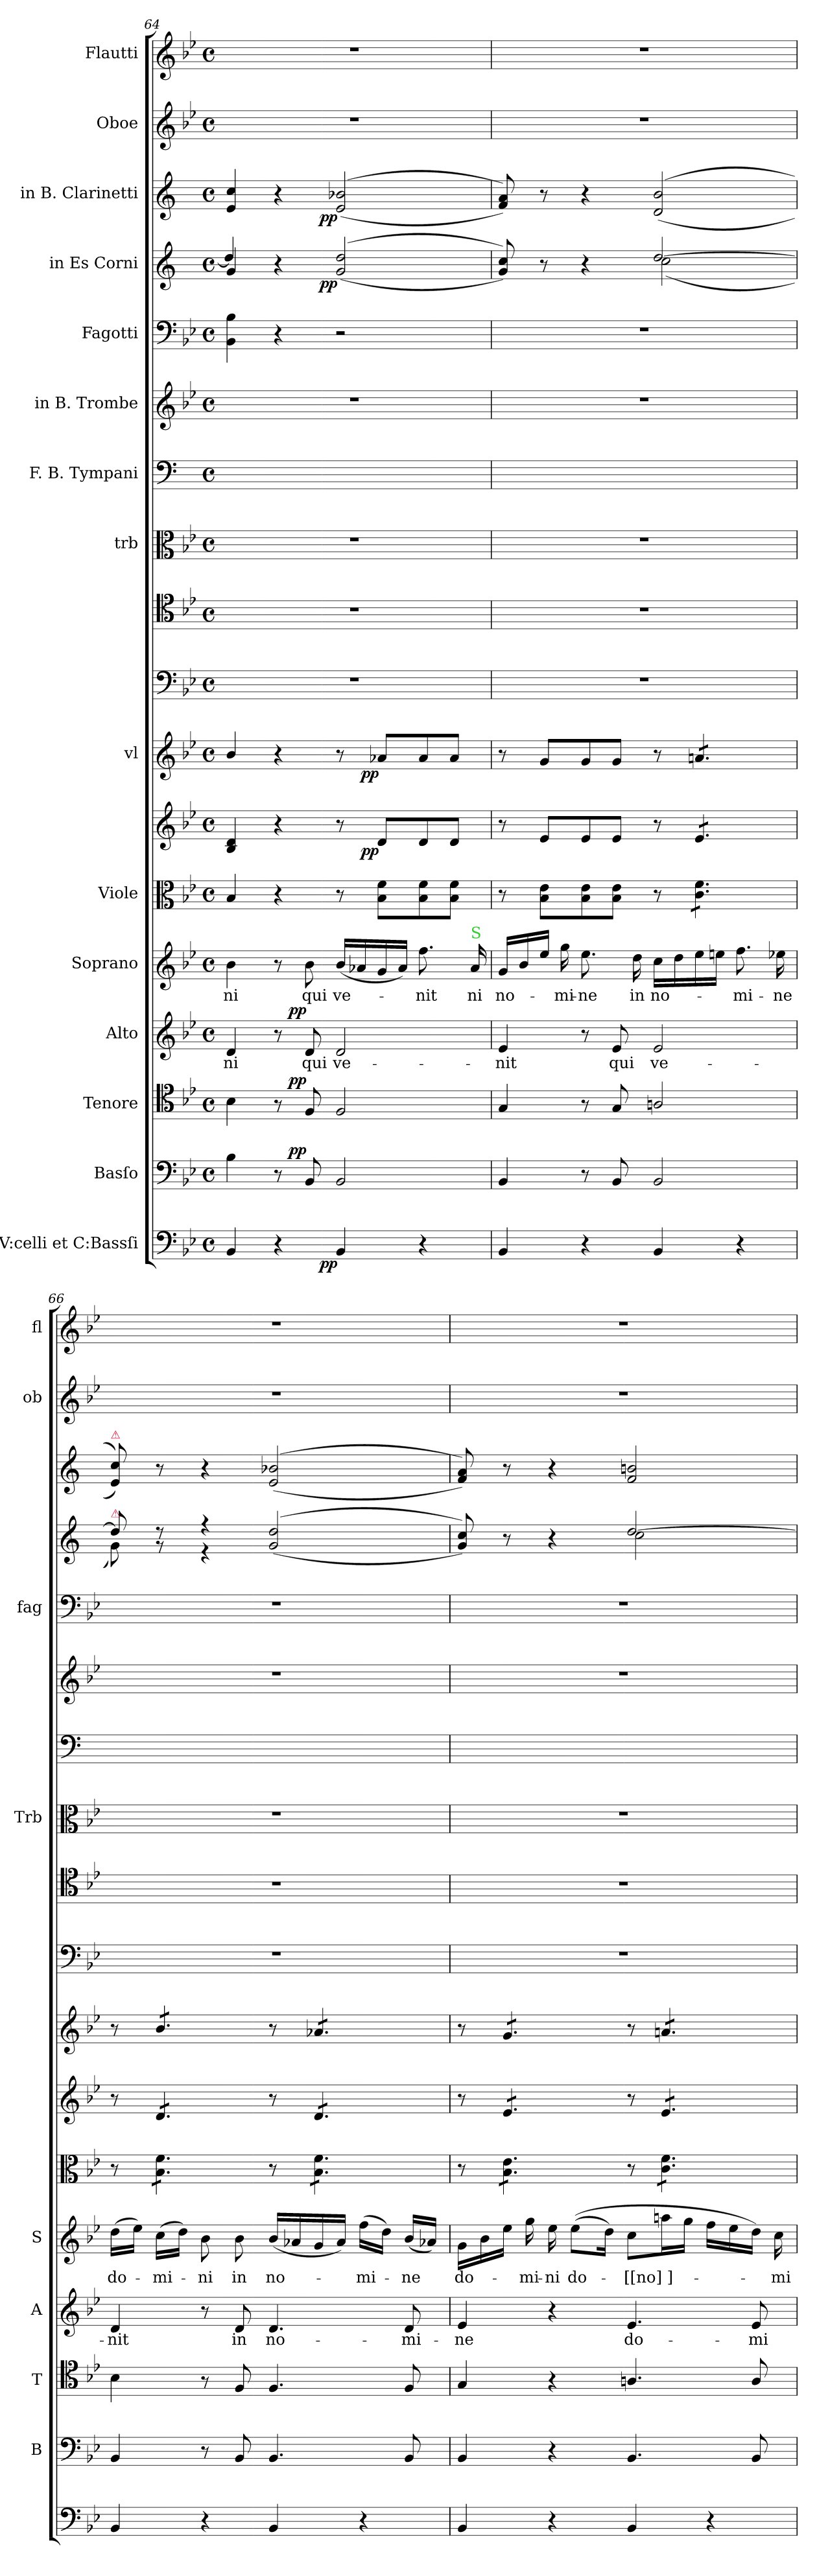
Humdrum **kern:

**kern	**dynam	**kern	**dynam	**kern	**dynam	**kern	**text	**dynam	**kern	**text	**kern	**kern	**dynam	**kern	**dynam	**kern	**kern	**kern	**kern	**kern	**kern	**kern	**dynam	**kern	**dynam	**kern	**kern
*part18	*part18	*part17	*part17	*part16	*part16	*part15	*part15	*part15	*part14	*part14	*part13	*part12	*part12	*part11	*part11	*part10	*part9	*part8	*part7	*part6	*part5	*part4	*part4	*part3	*part3	*part2	*part1
*staff18	*staff18	*staff17	*staff17	*staff16	*staff16	*staff15	*staff15	*staff15	*staff14	*staff14	*staff13	*staff12	*staff12	*staff11	*staff11	*staff10	*staff9	*staff8	*staff7	*staff6	*staff5	*staff4	*staff4	*staff3	*staff3	*staff2	*staff1
*I"V:celli et C:Bassſi	*	*I"Basſo	*	*I"Tenore	*	*I"Alto	*	*	*I"Soprano	*	*I"Viole	*	*	*I"vl	*	*	*	*I"trb	*I"F. B. Tympani	*I"in B. Trombe	*I"Fagotti	*I"in Es Corni	*	*I"in B. Clarinetti	*	*I"Oboe	*I"Flautti
*	*	*I'B	*	*I'T	*	*I'A	*	*	*I'S	*	*	*	*	*	*	*	*	*I'Trb	*	*	*I'fag	*	*	*	*	*I'ob	*I'fl
*clefF4	*	*clefF4	*	*clefC4	*	*clefG2	*	*	*clefG2	*	*clefC3	*clefG2	*	*clefG2	*	*clefF4	*clefC4	*clefC3	*clefF4	*clefG2	*clefF4	*clefG2	*	*clefG2	*	*clefG2	*clefG2
*	*	*	*	*	*	*	*	*	*	*	*	*	*	*	*	*	*	*	*	*	*	*ITrd1c2	*	*ITrd1c2	*	*	*
*k[b-e-]	*	*k[b-e-]	*	*k[b-e-]	*	*k[b-e-]	*	*	*k[b-e-]	*	*k[b-e-]	*k[b-e-]	*	*k[b-e-]	*	*k[b-e-]	*k[b-e-]	*k[b-e-]	*	*k[b-e-]	*k[b-e-]	*k[b-e-]	*	*k[b-e-]	*	*k[b-e-]	*k[b-e-]
*M4/4	*	*M4/4	*	*M4/4	*	*M4/4	*	*	*M4/4	*	*M4/4	*M4/4	*	*M4/4	*	*M4/4	*M4/4	*M4/4	*M4/4	*M4/4	*M4/4	*M4/4	*	*M4/4	*	*M4/4	*M4/4
*met(c)	*	*met(c)	*	*met(c)	*	*met(c)	*	*	*met(c)	*	*met(c)	*met(c)	*	*met(c)	*	*met(c)	*met(c)	*met(c)	*met(c)	*met(c)	*met(c)	*met(c)	*	*met(c)	*	*met(c)	*met(c)
=64	=64	=64	=64	=64	=64	=64	=64	=64	=64	=64	=64	=64	=64	=64	=64	=64	=64	=64	=64	=64	=64	=64	=64	=64	=64	=64	=64
*	*	*	*	*	*	*	*	*	*	*	*	*	*	*	*	*	*	*	*	*	*	*^	*	*	*	*	*
4BB-/	.	4B-\	.	4B-\	.	4d/	-ni	.	4b-\	-ni	4B-/	4B-/ 4d/	.	4b-/	.	1r	1r	1r	1ryy	1r	4BB-\ 4B-\	4f/	4cc/]	.	4d/ 4b-/	.	1r	1r
4r	.	8r	.	8r	.	8r	.	.	8r	.	4r	4r	.	4r	.	.	.	.	.	.	4r	4r	4ryy	.	4r	.	.	.
!	!	!	!LO:DY:a:rj	!	!LO:DY:a:rj	!	!	!LO:DY:a:rj	!	!	!	!	!	!	!	!	!	!	!	!	!	!	!	!	!	!	!	!
.	.	8BB-/	pp	8F/	pp	8d/	qui	pp	8b-\	qui	.	.	.	.	.	.	.	.	.	.	.	.	.	.	.	.	.	.
!	!LO:DY:rj	!	!	!	!	!	!	!	!	!	!	!	!	!	!	!	!	!	!	!	!	!	!	!LO:DY:rj	!	!LO:DY:rj	!	!
4BB-/	pp	2BB-/	.	2F/	.	2d/	ve-	.	(16b-/LL	ve-	8r	8r	.	8r	.	.	.	.	.	.	2r	(<(>2f/ 2cc/	2ryy	pp	(<(>2d/ 2a-X/	pp	.	.
.	.	.	.	.	.	.	.	.	16a-X/	.	.	.	.	.	.	.	.	.	.	.	.	.	.	.	.	.	.	.
!	!	!	!	!	!	!	!	!	!	!	!	!	!LO:DY:rj	!	!LO:DY:rj	!	!	!	!	!	!	!	!	!	!	!	!	!
.	.	.	.	.	.	.	.	.	16g/	.	8B-\ 8f\L	8d/L	pp	8a-X/L	pp	.	.	.	.	.	.	.	.	.	.	.	.	.
.	.	.	.	.	.	.	.	.	16a-/JJ)	.	.	.	.	.	.	.	.	.	.	.	.	.	.	.	.	.	.	.
4r	.	.	.	.	.	.	.	.	8.ff\	-nit	8B-\ 8f\	8d/	.	8a-/	.	.	.	.	.	.	.	.	.	.	.	.	.	.
.	.	.	.	.	.	.	.	.	.	.	8B-\ 8f\J	8d/J	.	8a-/J	.	.	.	.	.	.	.	.	.	.	.	.	.	.
!	!	!	!	!	!	!	!	!	!LO:TX:a:color=limegreen:t=S	!	!	!	!	!	!	!	!	!	!	!	!	!	!	!	!	!	!	!
.	.	.	.	.	.	.	.	.	16a-/	ni	.	.	.	.	.	.	.	.	.	.	.	.	.	.	.	.	.	.
=65	=65	=65	=65	=65	=65	=65	=65	=65	=65	=65	=65	=65	=65	=65	=65	=65	=65	=65	=65	=65	=65	=65	=65	=65	=65	=65	=65	=65
4BB-/	.	4BB-/	.	4G/	.	4e-/	-nit	.	16g/LL	no-	8r	8r	.	8r	.	1r	1r	1r	1ryy	1r	1r	8f/ 8b-/))	2ryy	.	8e-/ 8g/))	.	1r	1r
.	.	.	.	.	.	.	.	.	16b-/	.	.	.	.	.	.	.	.	.	.	.	.	.	.	.	.	.	.	.
.	.	.	.	.	.	.	.	.	16ee-/JJ	.	8B-\ 8e-\L	8e-/L	.	8g/L	.	.	.	.	.	.	.	8r	.	.	8r	.	.	.
.	.	.	.	.	.	.	.	.	16gg\	-mi-	.	.	.	.	.	.	.	.	.	.	.	.	.	.	.	.	.	.
4r	.	8r	.	8r	.	8r	.	.	8.ee-\	-ne	8B-\ 8e-\	8e-/	.	8g/	.	.	.	.	.	.	.	4r	.	.	4r	.	.	.
.	.	8BB-/	.	8G/	.	8e-/	qui	.	.	.	8B-\ 8e-\J	8e-/J	.	8g/J	.	.	.	.	.	.	.	.	.	.	.	.	.	.
.	.	.	.	.	.	.	.	.	16dd\	in	.	.	.	.	.	.	.	.	.	.	.	.	.	.	.	.	.	.
4BB-/	.	2BB-/	.	2An/	.	2e-/	ve-	.	16cc\LL	no-	8r	8r	.	8r	.	.	.	.	.	.	.	[2cc/	(2b-\	.	(>(>2c/ 2a/	.	.	.
.	.	.	.	.	.	.	.	.	16dd\	.	.	.	.	.	.	.	.	.	.	.	.	.	.	.	.	.	.	.
*	*	*	*	*	*	*	*	*	*	*	*tremolo	*	*	*	*	*	*	*	*	*	*	*	*	*	*	*	*	*
*	*	*	*	*	*	*	*	*	*	*	*	*tremolo	*	*	*	*	*	*	*	*	*	*	*	*	*	*	*	*
*	*	*	*	*	*	*	*	*	*	*	*	*	*	*tremolo	*	*	*	*	*	*	*	*	*	*	*	*	*	*
.	.	.	.	.	.	.	.	.	16ee-\	.	8c\ 8f\L	8e-/L	.	8an/L	.	.	.	.	.	.	.	.	.	.	.	.	.	.
.	.	.	.	.	.	.	.	.	16een\JJ	.	.	.	.	.	.	.	.	.	.	.	.	.	.	.	.	.	.	.
4r	.	.	.	.	.	.	.	.	8.ff\	-mi-	8c\ 8f\	8e-/	.	8an/	.	.	.	.	.	.	.	.	.	.	.	.	.	.
.	.	.	.	.	.	.	.	.	.	.	8c\ 8f\J	8e-/J	.	8an/J	.	.	.	.	.	.	.	.	.	.	.	.	.	.
.	.	.	.	.	.	.	.	.	16ee-X\	-ne	.	.	.	.	.	.	.	.	.	.	.	.	.	.	.	.	.	.
=66	=66	=66	=66	=66	=66	=66	=66	=66	=66	=66	=66	=66	=66	=66	=66	=66	=66	=66	=66	=66	=66	=66	=66	=66	=66	=66	=66	=66
!	!	!	!	!	!	!	!	!	!	!	!	!	!	!	!	!	!	!	!	!	!	!	!	!	!LO:TX:a:color=crimson:t=⚠	!	!	!
!	!	!	!	!	!	!	!	!	!	!	!	!	!	!	!	!	!	!	!	!	!	!LO:TX:a:color=crimson:t=⚠	!	!	!	!	!	!
4BB-/	.	4BB-/	.	4B-\	.	4d/	-nit	.	(16dd\LL	do-	8r	8r	.	8r	.	1r	1r	1r	1ryy	1r	1r	8cc/]	8f\)	.	8d/ 8b-/))	.	1r	1r
.	.	.	.	.	.	.	.	.	16ee-\JJ)	.	.	.	.	.	.	.	.	.	.	.	.	.	.	.	.	.	.	.
.	.	.	.	.	.	.	.	.	(16cc\LL	-mi-	8B-\ 8f\L	8d/L	.	8b-/L	.	.	.	.	.	.	.	8r	8r	.	8r	.	.	.
.	.	.	.	.	.	.	.	.	16dd\JJ)	.	.	.	.	.	.	.	.	.	.	.	.	.	.	.	.	.	.	.
4r	.	8r	.	8r	.	8r	.	.	8b-\	-ni	8B-\ 8f\	8d/	.	8b-/	.	.	.	.	.	.	.	4r	4r	.	4r	.	.	.
.	.	8BB-/	.	8F/	.	8d/	in	.	8b-\	in	8B-\ 8f\J	8d/J	.	8b-/J	.	.	.	.	.	.	.	.	.	.	.	.	.	.
4BB-/	.	4.BB-/	.	4.F/	.	4.d/	no-	.	(16b-/LL	no-	8r	8r	.	8r	.	.	.	.	.	.	.	(<(>2f/ 2cc/	2ryy	.	(<(>2d/ 2a-X/	.	.	.
.	.	.	.	.	.	.	.	.	16a-X/	.	.	.	.	.	.	.	.	.	.	.	.	.	.	.	.	.	.	.
.	.	.	.	.	.	.	.	.	16g/	.	8B-\ 8f\L	8d/L	.	8a-X/L	.	.	.	.	.	.	.	.	.	.	.	.	.	.
.	.	.	.	.	.	.	.	.	16a-/JJ)	.	.	.	.	.	.	.	.	.	.	.	.	.	.	.	.	.	.	.
4r	.	.	.	.	.	.	.	.	(16ff\LL	-mi-	8B-\ 8f\	8d/	.	8a-X/	.	.	.	.	.	.	.	.	.	.	.	.	.	.
.	.	.	.	.	.	.	.	.	16dd\JJ)	.	.	.	.	.	.	.	.	.	.	.	.	.	.	.	.	.	.	.
.	.	8BB-/	.	8F/	.	8d/	-mi-	.	(16b-/LL	-ne	8B-\ 8f\J	8d/J	.	8a-X/J	.	.	.	.	.	.	.	.	.	.	.	.	.	.
.	.	.	.	.	.	.	.	.	16a-X/JJ)	.	.	.	.	.	.	.	.	.	.	.	.	.	.	.	.	.	.	.
=67	=67	=67	=67	=67	=67	=67	=67	=67	=67	=67	=67	=67	=67	=67	=67	=67	=67	=67	=67	=67	=67	=67	=67	=67	=67	=67	=67	=67
4BB-/	.	4BB-/	.	4G/	.	4e-/	-ne	.	16g\LL	do-	8r	8r	.	8r	.	1r	1r	1r	1ryy	1r	1r	8f/ 8b-/))	2ryy	.	8e-/ 8g/))	.	1r	1r
.	.	.	.	.	.	.	.	.	16b-\	.	.	.	.	.	.	.	.	.	.	.	.	.	.	.	.	.	.	.
.	.	.	.	.	.	.	.	.	16ee-\JJ	.	8B-\ 8e-\L	8e-/L	.	8g/L	.	.	.	.	.	.	.	8r	.	.	8r	.	.	.
.	.	.	.	.	.	.	.	.	16gg\	-mi-	.	.	.	.	.	.	.	.	.	.	.	.	.	.	.	.	.	.
4r	.	4r	.	4r	.	4r	.	.	16ee-\	-ni	8B-\ 8e-\	8e-/	.	8g/	.	.	.	.	.	.	.	4r	.	.	4r	.	.	.
.	.	.	.	.	.	.	.	.	((8ee-\L	do-	.	.	.	.	.	.	.	.	.	.	.	.	.	.	.	.	.	.
.	.	.	.	.	.	.	.	.	.	.	8B-\ 8e-\J	8e-/J	.	8g/J	.	.	.	.	.	.	.	.	.	.	.	.	.	.
.	.	.	.	.	.	.	.	.	16dd\Jk)	.	.	.	.	.	.	.	.	.	.	.	.	.	.	.	.	.	.	.
4BB-/	.	4.BB-/	.	4.An/	.	4.e-/	do-	.	8cc\L	-[[no]]-	8r	8r	.	8r	.	.	.	.	.	.	.	[2cc/	2b-\	.	2e-/ 2an/	.	.	.
.	.	.	.	.	.	.	.	.	16aan\L	.	8c\ 8f\L	8e-/L	.	8an/L	.	.	.	.	.	.	.	.	.	.	.	.	.	.
.	.	.	.	.	.	.	.	.	16gg\JJ	.	.	.	.	.	.	.	.	.	.	.	.	.	.	.	.	.	.	.
4r	.	.	.	.	.	.	.	.	16ff\LL	.	8c\ 8f\	8e-/	.	8an/	.	.	.	.	.	.	.	.	.	.	.	.	.	.
.	.	.	.	.	.	.	.	.	16ee-\	.	.	.	.	.	.	.	.	.	.	.	.	.	.	.	.	.	.	.
.	.	8BB-/	.	8A/	.	8e-/	-mi-	.	16dd\JJ)	.	8c\ 8f\J	8e-/J	.	8an/J	.	.	.	.	.	.	.	.	.	.	.	.	.	.
*	*	*	*	*	*	*	*	*	*	*	*	*	*	*Xtremolo	*	*	*	*	*	*	*	*	*	*	*	*	*	*
*	*	*	*	*	*	*	*	*	*	*	*	*Xtremolo	*	*	*	*	*	*	*	*	*	*	*	*	*	*	*	*
*	*	*	*	*	*	*	*	*	*	*	*Xtremolo	*	*	*	*	*	*	*	*	*	*	*	*	*	*	*	*	*
.	.	.	.	.	.	.	.	.	16cc\	-mi-	.	.	.	.	.	.	.	.	.	.	.	.	.	.	.	.	.	.
*	*	*	*	*	*	*	*	*	*	*	*	*	*	*	*	*	*	*	*	*	*	*v	*v	*	*	*	*	*
=	=	=	=	=	=	=	=	=	=	=	=	=	=	=	=	=	=	=	=	=	=	=	=	=	=	=	=
*-	*-	*-	*-	*-	*-	*-	*-	*-	*-	*-	*-	*-	*-	*-	*-	*-	*-	*-	*-	*-	*-	*-	*-	*-	*-	*-	*-
